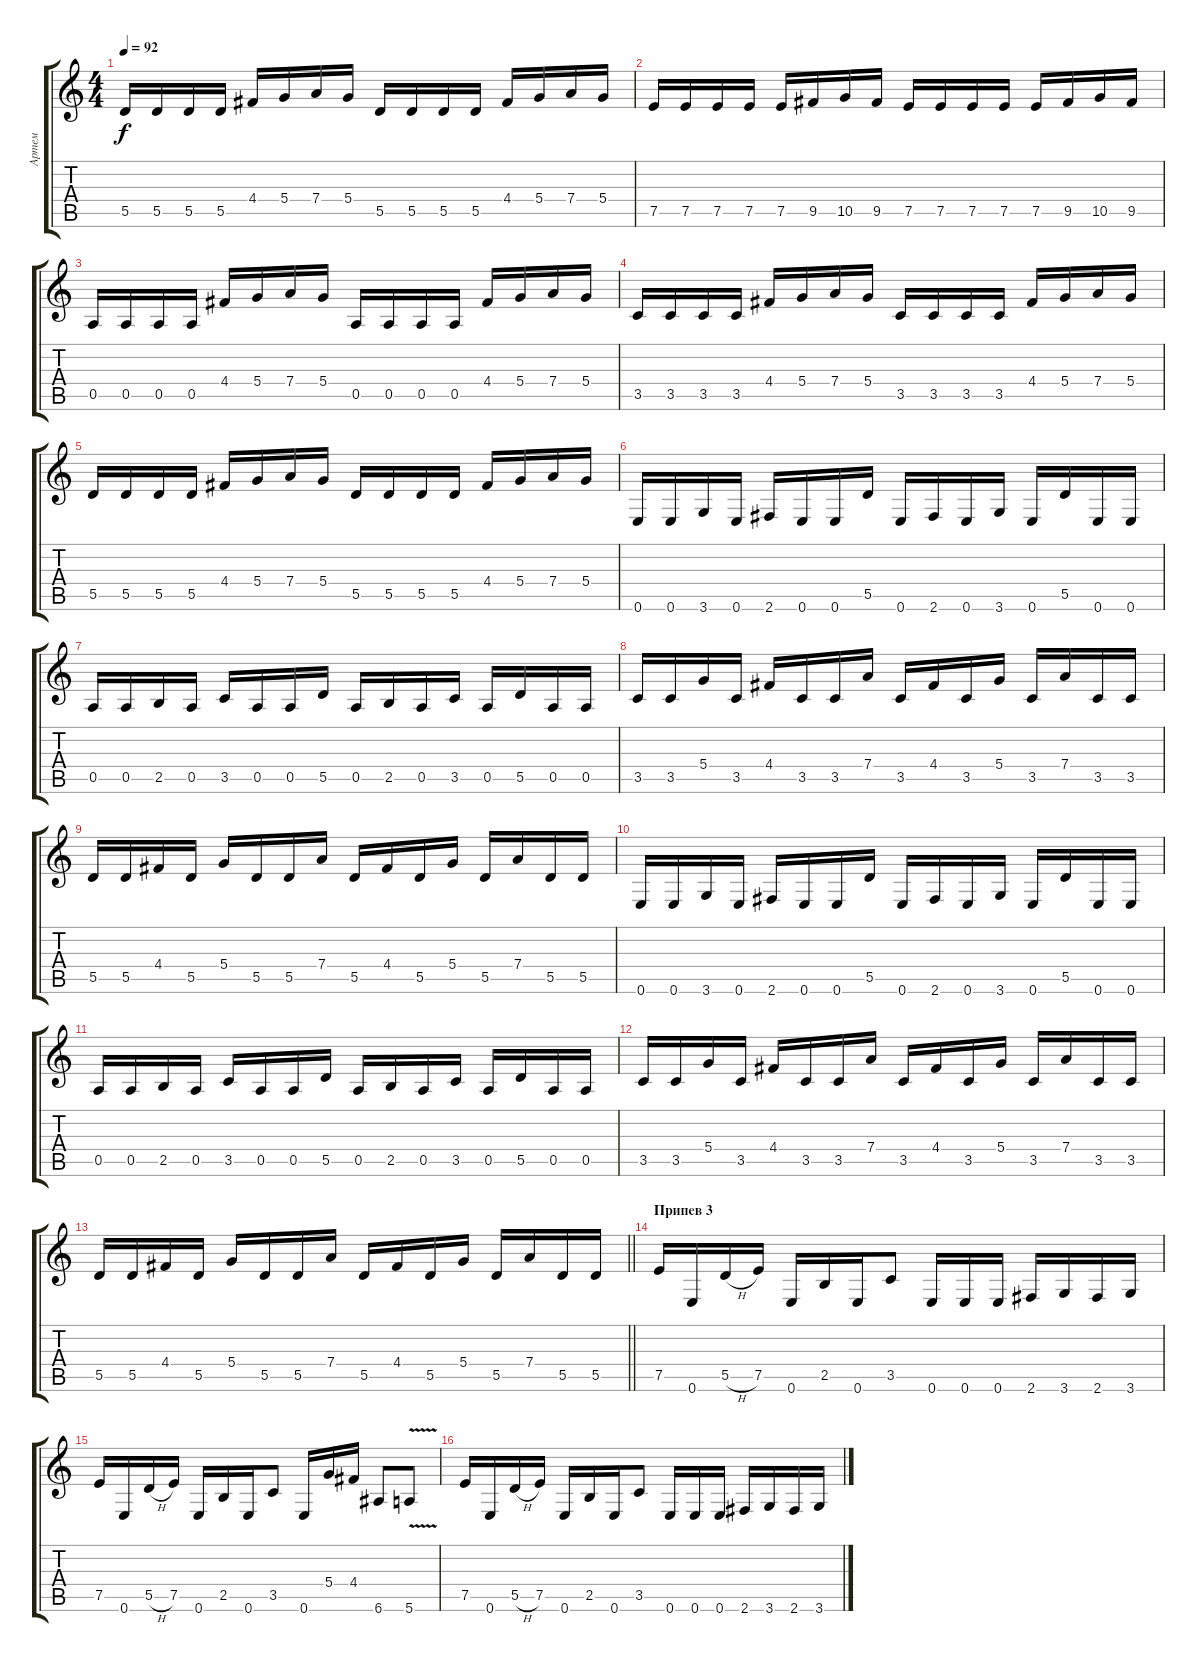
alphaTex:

\track ("Артем" "Артем") {instrument electricbassfinger}
\staff {score tabs}
\tuning (E4 B3 G3 D3 A2 E2) {hide}
\ts (4 4)
\tempo 92
\clef g2
\ks c
5.5.16{dy f} 5.5.16 5.5.16 5.5.16 4.4.16 5.4.16 7.4.16 5.4.16 5.5.16 5.5.16 5.5.16 5.5.16 4.4.16 5.4.16 7.4.16 5.4.16 |
7.5.16 7.5.16 7.5.16 7.5.16 7.5.16 9.5.16 10.5.16 9.5.16 7.5.16 7.5.16 7.5.16 7.5.16 7.5.16 9.5.16 10.5.16 9.5.16 |
0.5.16 0.5.16 0.5.16 0.5.16 4.4.16 5.4.16 7.4.16 5.4.16 0.5.16 0.5.16 0.5.16 0.5.16 4.4.16 5.4.16 7.4.16 5.4.16 |
3.5.16 3.5.16 3.5.16 3.5.16 4.4.16 5.4.16 7.4.16 5.4.16 3.5.16 3.5.16 3.5.16 3.5.16 4.4.16 5.4.16 7.4.16 5.4.16 |
5.5.16 5.5.16 5.5.16 5.5.16 4.4.16 5.4.16 7.4.16 5.4.16 5.5.16 5.5.16 5.5.16 5.5.16 4.4.16 5.4.16 7.4.16 5.4.16 |
0.6.16 0.6.16 3.6.16 0.6.16 2.6.16 0.6.16 0.6.16 5.5.16 0.6.16 2.6.16 0.6.16 3.6.16 0.6.16 5.5.16 0.6.16 0.6.16 |
0.5.16 0.5.16 2.5.16 0.5.16 3.5.16 0.5.16 0.5.16 5.5.16 0.5.16 2.5.16 0.5.16 3.5.16 0.5.16 5.5.16 0.5.16 0.5.16 |
3.5.16 3.5.16 5.4.16 3.5.16 4.4.16 3.5.16 3.5.16 7.4.16 3.5.16 4.4.16 3.5.16 5.4.16 3.5.16 7.4.16 3.5.16 3.5.16 |
5.5.16 5.5.16 4.4.16 5.5.16 5.4.16 5.5.16 5.5.16 7.4.16 5.5.16 4.4.16 5.5.16 5.4.16 5.5.16 7.4.16 5.5.16 5.5.16 |
0.6.16 0.6.16 3.6.16 0.6.16 2.6.16 0.6.16 0.6.16 5.5.16 0.6.16 2.6.16 0.6.16 3.6.16 0.6.16 5.5.16 0.6.16 0.6.16 |
0.5.16 0.5.16 2.5.16 0.5.16 3.5.16 0.5.16 0.5.16 5.5.16 0.5.16 2.5.16 0.5.16 3.5.16 0.5.16 5.5.16 0.5.16 0.5.16 |
3.5.16 3.5.16 5.4.16 3.5.16 4.4.16 3.5.16 3.5.16 7.4.16 3.5.16 4.4.16 3.5.16 5.4.16 3.5.16 7.4.16 3.5.16 3.5.16 |
\barLineRight lightlight
5.5.16 5.5.16 4.4.16 5.5.16 5.4.16 5.5.16 5.5.16 7.4.16 5.5.16 4.4.16 5.5.16 5.4.16 5.5.16 7.4.16 5.5.16 5.5.16 |
\section ("" "Припев 3")
7.5.16 0.6.16 5.5{h}.16 7.5.16 0.6.16 2.5.16 0.6.16 3.5.8 0.6.16 0.6.16 0.6.16 2.6.16 3.6.16 2.6.16 3.6.16 |
7.5.16 0.6.16 5.5{h}.16 7.5.16 0.6.16 2.5.16 0.6.16 3.5.8 0.6.16 5.4.16 4.4.16 6.6.8 5.6{v}.8 |
7.5.16 0.6.16 5.5{h}.16 7.5.16 0.6.16 2.5.16 0.6.16 3.5.8 0.6.16 0.6.16 0.6.16 2.6.16 3.6.16 2.6.16 3.6.16
